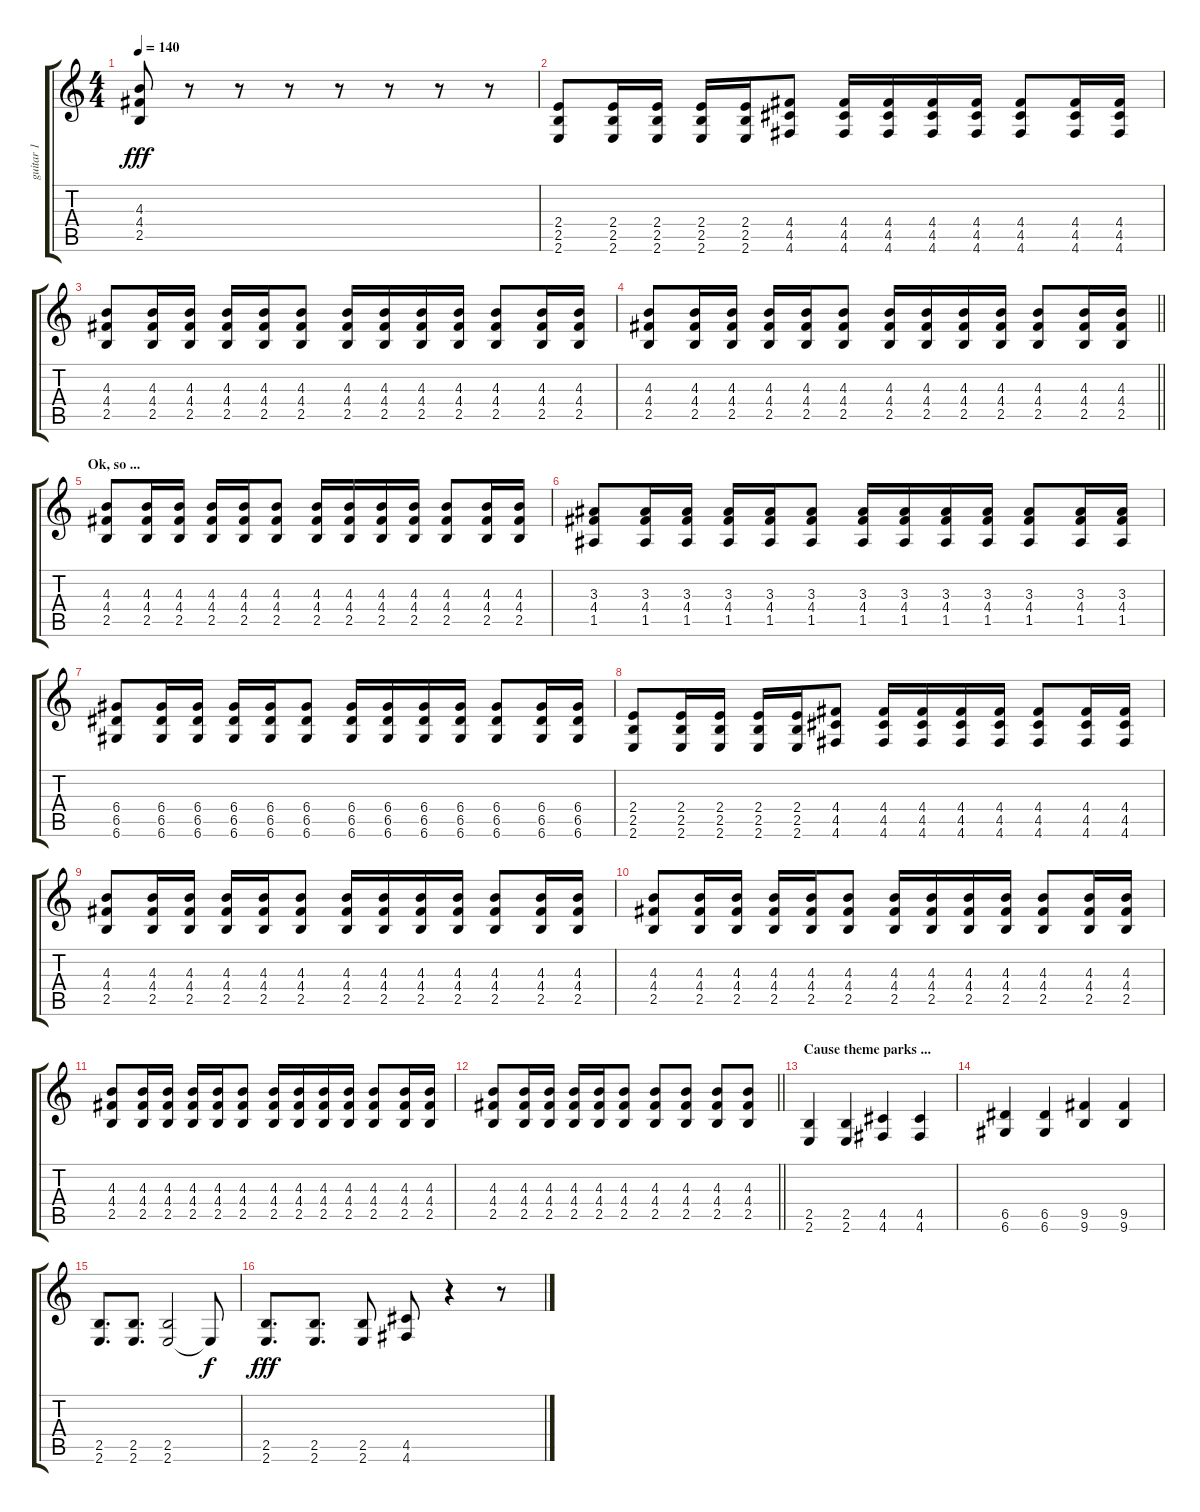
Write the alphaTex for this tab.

\track ("guitar 1" "guitar 1") {instrument overdrivenguitar}
\staff {score tabs}
\tuning (E4 B3 G3 D3 A2 D2) {hide}
\ts (4 4)
\tempo 140
\clef g2
\ks c
(4.3 4.4 2.5).8{dy fff} r.8 r.8 r.8 r.8 r.8 r.8 r.8 |
(2.4 2.5 2.6).8 (2.4 2.5 2.6).16 (2.4 2.5 2.6).16 (2.4 2.5 2.6).16 (2.4 2.5 2.6).16 (4.4 4.5 4.6).8 (4.4 4.5 4.6).16 (4.4 4.5 4.6).16 (4.4 4.5 4.6).16 (4.4 4.5 4.6).16 (4.4 4.5 4.6).8 (4.4 4.5 4.6).16 (4.4 4.5 4.6).16 |
(4.3 4.4 2.5).8 (4.3 4.4 2.5).16 (4.3 4.4 2.5).16 (4.3 4.4 2.5).16 (4.3 4.4 2.5).16 (4.3 4.4 2.5).8 (4.3 4.4 2.5).16 (4.3 4.4 2.5).16 (4.3 4.4 2.5).16 (4.3 4.4 2.5).16 (4.3 4.4 2.5).8 (4.3 4.4 2.5).16 (4.3 4.4 2.5).16 |
\barLineRight lightlight
(4.3 4.4 2.5).8 (4.3 4.4 2.5).16 (4.3 4.4 2.5).16 (4.3 4.4 2.5).16 (4.3 4.4 2.5).16 (4.3 4.4 2.5).8 (4.3 4.4 2.5).16 (4.3 4.4 2.5).16 (4.3 4.4 2.5).16 (4.3 4.4 2.5).16 (4.3 4.4 2.5).8 (4.3 4.4 2.5).16 (4.3 4.4 2.5).16 |
\section ("" "Ok, so ...")
(4.3 4.4 2.5).8 (4.3 4.4 2.5).16 (4.3 4.4 2.5).16 (4.3 4.4 2.5).16 (4.3 4.4 2.5).16 (4.3 4.4 2.5).8 (4.3 4.4 2.5).16 (4.3 4.4 2.5).16 (4.3 4.4 2.5).16 (4.3 4.4 2.5).16 (4.3 4.4 2.5).8 (4.3 4.4 2.5).16 (4.3 4.4 2.5).16 |
(3.3 4.4 1.5).8 (3.3 4.4 1.5).16 (3.3 4.4 1.5).16 (3.3 4.4 1.5).16 (3.3 4.4 1.5).16 (3.3 4.4 1.5).8 (3.3 4.4 1.5).16 (3.3 4.4 1.5).16 (3.3 4.4 1.5).16 (3.3 4.4 1.5).16 (3.3 4.4 1.5).8 (3.3 4.4 1.5).16 (3.3 4.4 1.5).16 |
(6.4 6.5 6.6).8 (6.4 6.5 6.6).16 (6.4 6.5 6.6).16 (6.4 6.5 6.6).16 (6.4 6.5 6.6).16 (6.4 6.5 6.6).8 (6.4 6.5 6.6).16 (6.4 6.5 6.6).16 (6.4 6.5 6.6).16 (6.4 6.5 6.6).16 (6.4 6.5 6.6).8 (6.4 6.5 6.6).16 (6.4 6.5 6.6).16 |
(2.4 2.5 2.6).8 (2.4 2.5 2.6).16 (2.4 2.5 2.6).16 (2.4 2.5 2.6).16 (2.4 2.5 2.6).16 (4.4 4.5 4.6).8 (4.4 4.5 4.6).16 (4.4 4.5 4.6).16 (4.4 4.5 4.6).16 (4.4 4.5 4.6).16 (4.4 4.5 4.6).8 (4.4 4.5 4.6).16 (4.4 4.5 4.6).16 |
(4.3 4.4 2.5).8 (4.3 4.4 2.5).16 (4.3 4.4 2.5).16 (4.3 4.4 2.5).16 (4.3 4.4 2.5).16 (4.3 4.4 2.5).8 (4.3 4.4 2.5).16 (4.3 4.4 2.5).16 (4.3 4.4 2.5).16 (4.3 4.4 2.5).16 (4.3 4.4 2.5).8 (4.3 4.4 2.5).16 (4.3 4.4 2.5).16 |
(4.3 4.4 2.5).8 (4.3 4.4 2.5).16 (4.3 4.4 2.5).16 (4.3 4.4 2.5).16 (4.3 4.4 2.5).16 (4.3 4.4 2.5).8 (4.3 4.4 2.5).16 (4.3 4.4 2.5).16 (4.3 4.4 2.5).16 (4.3 4.4 2.5).16 (4.3 4.4 2.5).8 (4.3 4.4 2.5).16 (4.3 4.4 2.5).16 |
(4.3 4.4 2.5).8 (4.3 4.4 2.5).16 (4.3 4.4 2.5).16 (4.3 4.4 2.5).16 (4.3 4.4 2.5).16 (4.3 4.4 2.5).8 (4.3 4.4 2.5).16 (4.3 4.4 2.5).16 (4.3 4.4 2.5).16 (4.3 4.4 2.5).16 (4.3 4.4 2.5).8 (4.3 4.4 2.5).16 (4.3 4.4 2.5).16 |
\barLineRight lightlight
(4.3 4.4 2.5).8 (4.3 4.4 2.5).16 (4.3 4.4 2.5).16 (4.3 4.4 2.5).16 (4.3 4.4 2.5).16 (4.3 4.4 2.5).8 (4.3 4.4 2.5).8 (4.3 4.4 2.5).8 (4.3 4.4 2.5).8 (4.3 4.4 2.5).8 |
\section ("" "Cause theme parks ...")
(2.5 2.6).4 (2.5 2.6).4 (4.5 4.6).4 (4.5 4.6).4 |
(6.5 6.6).4 (6.5 6.6).4 (9.5 9.6).4 (9.5 9.6).4 |
(2.5 2.6).8{d} (2.5 2.6).8{d} (2.5 2.6).2 2.6{t}.8{dy f} |
(2.5 2.6).8{d dy fff} (2.5 2.6).8{d} (2.5 2.6).8 (4.5 4.6).8 r.4 r.8
